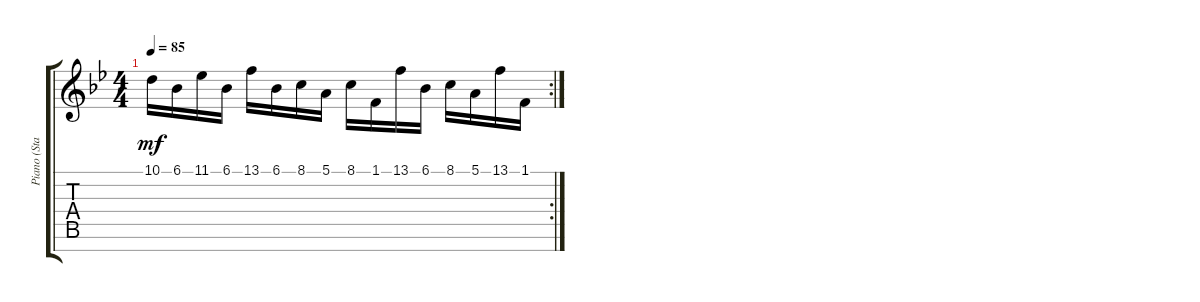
\track ("Piano (Staff 1)" "Piano (Sta") {instrument acousticgrandpiano}
\staff {score tabs}
\tuning (E4 B3 G3 D3 A2 E2 B1) {hide}
\rc 2
\ts (4 4)
\tempo 85
\clef g2
\ks gminor
10.1.16{dy mf} 6.1.16 11.1.16 6.1.16 13.1.16 6.1.16 8.1.16 5.1.16 8.1.16 1.1.16 13.1.16 6.1.16 8.1.16 5.1.16 13.1.16 1.1.16
